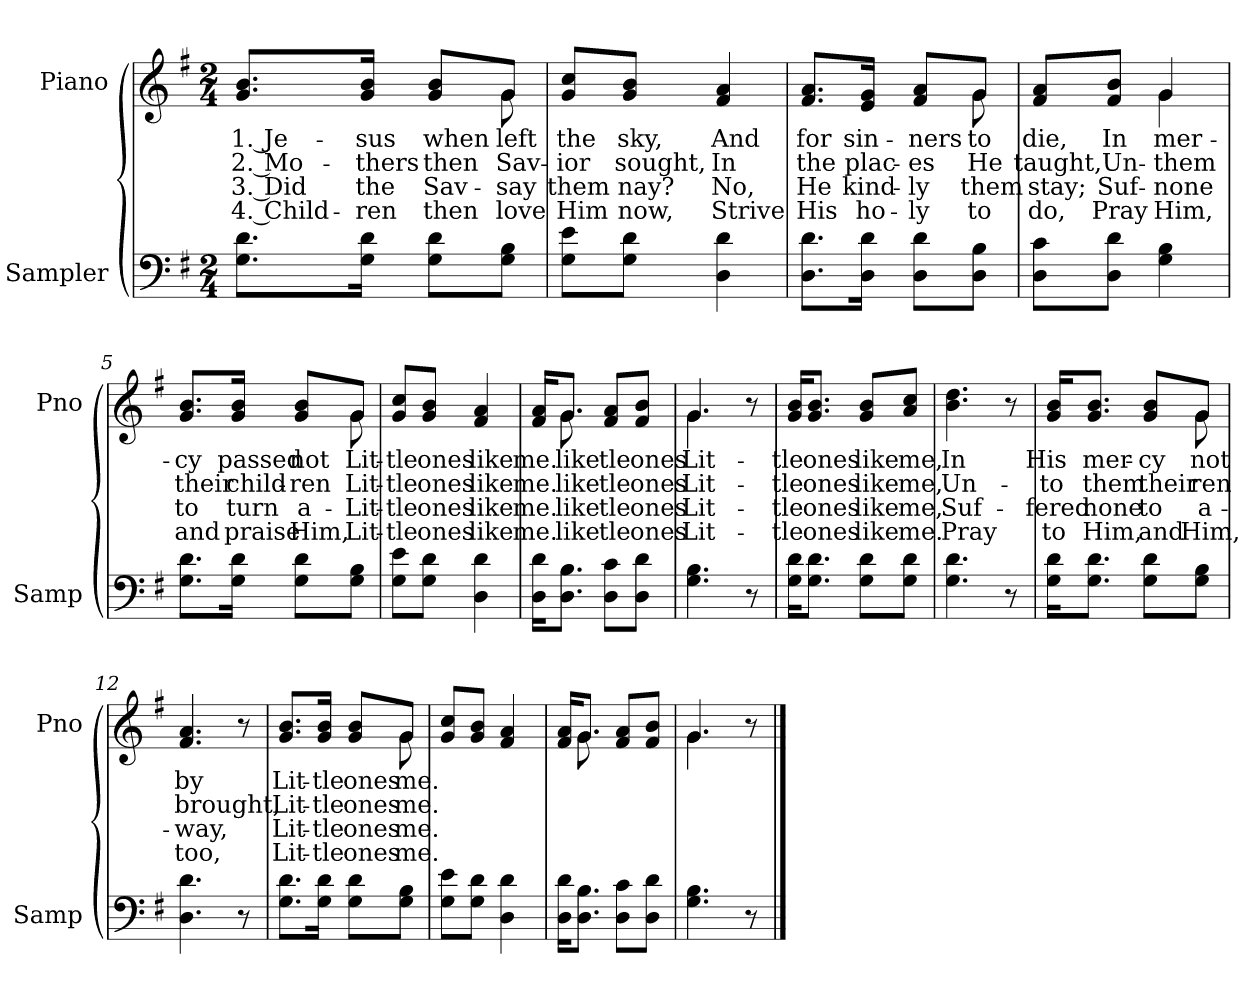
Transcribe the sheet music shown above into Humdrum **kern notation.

**kern	**kern	**text	**text	**text	**text
*part2	*part1	*part1	*part1	*part1	*part1
*staff2	*staff1	*staff1	*staff1	*staff1	*staff1
*I"Sampler	*I"Piano	*	*	*	*
*I'Samp	*I'Pno	*	*	*	*
*clefF4	*clefG2	*	*	*	*
*k[f#]	*k[f#]	*	*	*	*
*G:	*G:	*	*	*	*
*M2/4	*M2/4	*	*	*	*
=1	=1	=1	=1	=1	=1
*	*^	*	*	*	*
8.G\ 8.d\L	8.g/ 8.b/L	4.ryy	1. Je-	2. Mo-	3. Did	4. Child-
16G\ 16d\Jk	16g/ 16b/Jk	.	-sus	-thers	the	-ren
8G\ 8d\L	8g/ 8b/L	.	when	then	Sav-	then
8G\ 8B\J	8g/J	8g	left	Sav-	say	love
*	*v	*v	*	*	*	*
=2	=2	=2	=2	=2	=2
8G\ 8e\L	8g/ 8cc/L	the	-ior	them	Him
8G\ 8d\J	8g/ 8b/J	sky,	sought,	nay?	now,
4D 4d	4f# 4a	And	In	No,	Strive
=3	=3	=3	=3	=3	=3
*	*^	*	*	*	*
8.D\ 8.d\L	8.f#/ 8.a/L	4.ryy	for	the	He	His
16D\ 16d\Jk	16e/ 16g/Jk	.	sin-	plac-	kind-	ho-
8D\ 8d\L	8f#/ 8a/L	.	-ners	-es	-ly	-ly
8D\ 8B\J	8g/J	8g	to	He	them	to
=4	=4	=4	=4	=4	=4	=4
8D\ 8c\L	8f#/ 8a/L	4ryy	die,	taught,	stay;	do,
8D\ 8d\J	8f#/ 8b/J	.	In	Un-	Suf-	Pray
4G 4B	4g/	4g	mer-	them	none	Him,
=5	=5	=5	=5	=5	=5	=5
8.G\ 8.d\L	8.g/ 8.b/L	4.ryy	-cy	their	to	and
16G\ 16d\Jk	16g/ 16b/Jk	.	passed	child-	turn	praise
8G\ 8d\L	8g/ 8b/L	.	not	-ren	a-	Him,
8G\ 8B\J	8g/J	8g	Lit-	Lit-	Lit-	Lit-
*	*v	*v	*	*	*	*
=6	=6	=6	=6	=6	=6
8G\ 8e\L	8g/ 8cc/L	-tle	-tle	-tle	-tle
8G\ 8d\J	8g/ 8b/J	ones	ones	ones	ones
4D 4d	4f# 4a	like	like	like	like
=7	=7	=7	=7	=7	=7
*	*^	*	*	*	*
16D\ 16d\KL	16f#/ 16a/KL	16ryy	me.	me.	me.	me.
8.D\ 8.B\J	8.g/J	8.g	like	like	like	like
8D\ 8c\L	8f#/ 8a/L	4ryy	-tle	-tle	-tle	-tle
8D\ 8d\J	8f#/ 8b/J	.	ones	ones	ones	ones
=8	=8	=8	=8	=8	=8	=8
4.G 4.B	4.g/	4.g	Lit-	Lit-	Lit-	Lit-
8r	8r	8ryy	.	.	.	.
*	*v	*v	*	*	*	*
=9	=9	=9	=9	=9	=9
16G\ 16d\KL	16g/ 16b/KL	-tle	-tle	-tle	-tle
8.G\ 8.d\J	8.g/ 8.b/J	ones	ones	ones	ones
8G\ 8d\L	8g/ 8b/L	like	like	like	like
8G\ 8d\J	8a/ 8cc/J	me,	me,	me,	me.
=10	=10	=10	=10	=10	=10
4.G 4.d	4.b 4.dd	In	Un-	Suf-	Pray
8r	8r	.	.	.	.
=11	=11	=11	=11	=11	=11
*	*^	*	*	*	*
16G\ 16d\KL	16g/ 16b/KL	4.ryy	His	-to	-fered	to
8.G\ 8.d\J	8.g/ 8.b/J	.	mer-	them	none	Him,
8G\ 8d\L	8g/ 8b/L	.	-cy	their	to	and
8G\ 8B\J	8g/J	8g	not	-ren	a-	Him,
*	*v	*v	*	*	*	*
=12	=12	=12	=12	=12	=12
4.D 4.d	4.f# 4.a	by	brought,	-way,	too,
8r	8r	.	.	.	.
=13	=13	=13	=13	=13	=13
*	*^	*	*	*	*
8.G\ 8.d\L	8.g/ 8.b/L	4.ryy	Lit-	Lit-	Lit-	Lit-
16G\ 16d\Jk	16g/ 16b/Jk	.	-tle	-tle	-tle	-tle
8G\ 8d\L	8g/ 8b/L	.	ones	ones	ones	ones
8G\ 8B\J	8g/J	8g	me.	me.	me.	me.
*	*v	*v	*	*	*	*
=14	=14	=14	=14	=14	=14
8G\ 8e\L	8g/ 8cc/L	.	.	.	.
8G\ 8d\J	8g/ 8b/J	.	.	.	.
4D 4d	4f# 4a	.	.	.	.
=15	=15	=15	=15	=15	=15
*	*^	*	*	*	*
16D\ 16d\KL	16f#/ 16a/KL	16ryy	.	.	.	.
8.D\ 8.B\J	8.g/J	8.g	.	.	.	.
8D\ 8c\L	8f#/ 8a/L	4ryy	.	.	.	.
8D\ 8d\J	8f#/ 8b/J	.	.	.	.	.
=16	=16	=16	=16	=16	=16	=16
4.G 4.B	4.g/	4.g	.	.	.	.
8r	8r	8ryy	.	.	.	.
*	*v	*v	*	*	*	*
==	==	==	==	==	==
*-	*-	*-	*-	*-	*-
